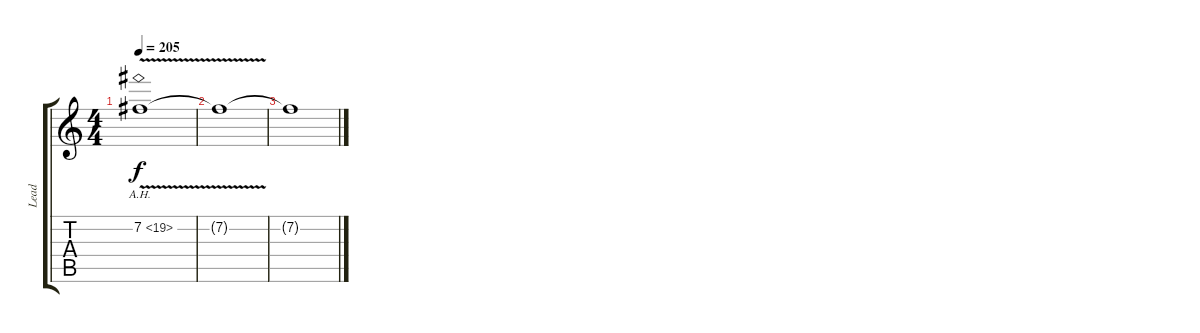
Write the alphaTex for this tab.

\track ("Lead" "Lead") {instrument distortionguitar bank 255}
\staff {score tabs}
\tuning (E4 B3 G3 D3 A2 E2) {hide}
\ts (4 4)
\tempo 205
\clef g2
\ks c
7.2{ah 12 v}.1{dy f} |
7.2{t}.1 |
7.2{t}.1{volume 0}
